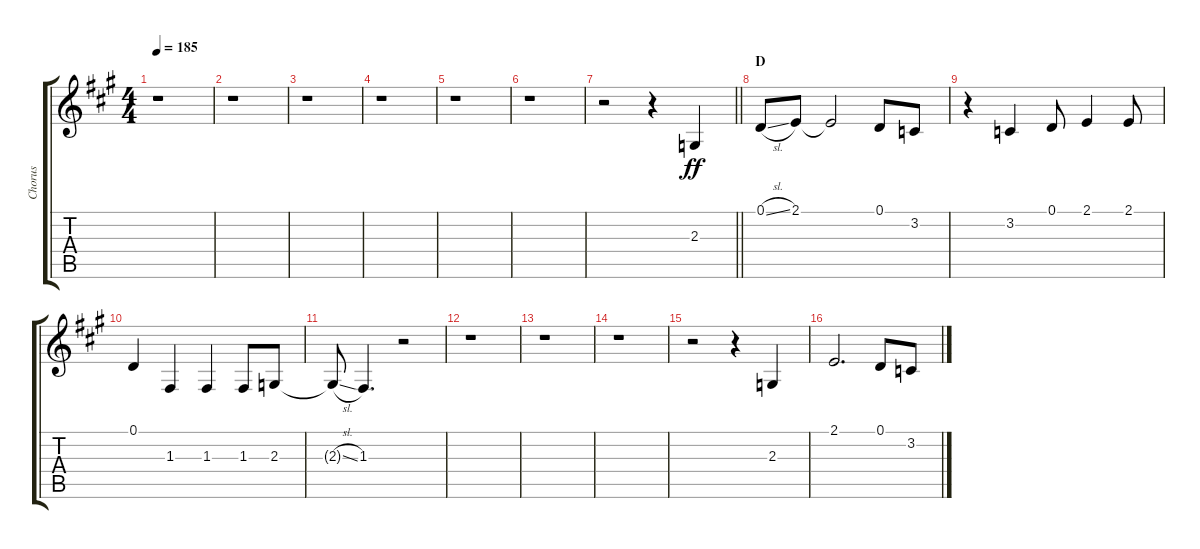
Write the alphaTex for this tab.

\track ("Chorus" "Chorus") {instrument voiceoohs}
\staff {score tabs}
\tuning (D4 A3 F3 C3 G2 D2) {hide}
\ts (4 4)
\tempo 185
\clef g2
\ks a
r.1{dy ff} |
r.1 |
r.1 |
r.1 |
r.1 |
r.1 |
\barLineRight lightlight
r.2 r.4 2.3.4 |
\section ("" "D")
0.1{sl}.8 2.1.8 2.1{t}.2 0.1.8 3.2.8 |
r.4 3.2.4 0.1.8 2.1.4 2.1.8 |
0.1.4 1.3.4 1.3.4 1.3.8 2.3.8 |
2.3{sl t}.8 1.3.4{d} r.2 |
r.1 |
r.1 |
r.1 |
r.2 r.4 2.3.4 |
2.1.2{d} 0.1.8 3.2.8
